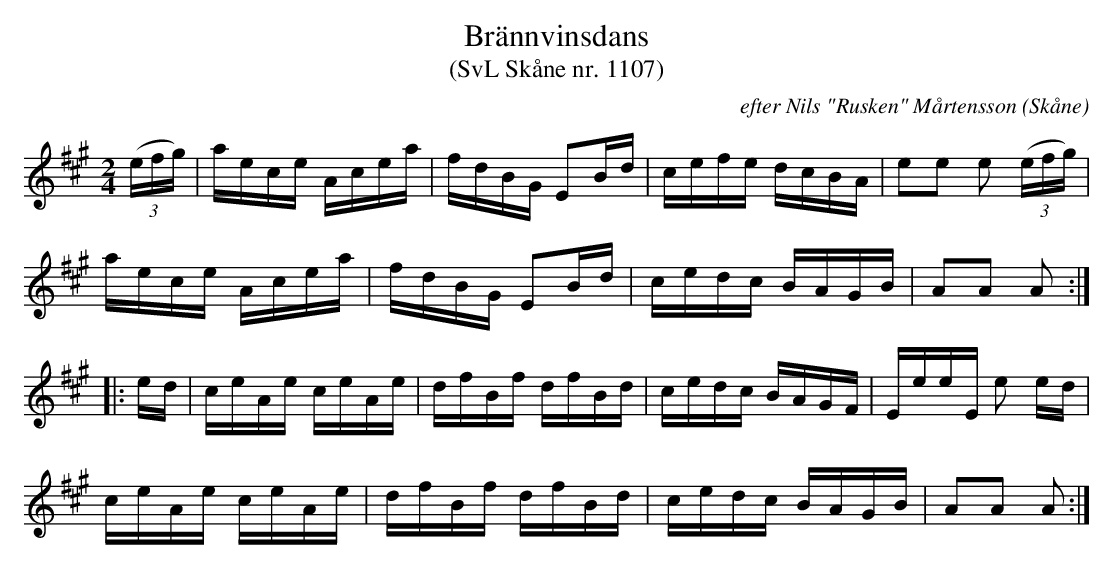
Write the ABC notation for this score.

X:1
T:Brännvinsdans
T:(SvL Skåne nr. 1107)
C:efter Nils "Rusken" Mårtensson
O:Skåne
M:2/4
L:1/16
K:A
(3(efg) | aece Acea | fdBG E2Bd | cefe dcBA | e2e2 e2 (3(efg) |
          aece Acea | fdBG E2Bd | cedc BAGB | A2A2 A2 :|
  |: ed | ceAe ceAe | dfBf dfBd | cedc BAGF | EeeE e2 ed |
          ceAe ceAe | dfBf dfBd | cedc BAGB | A2A2 A2 :|
